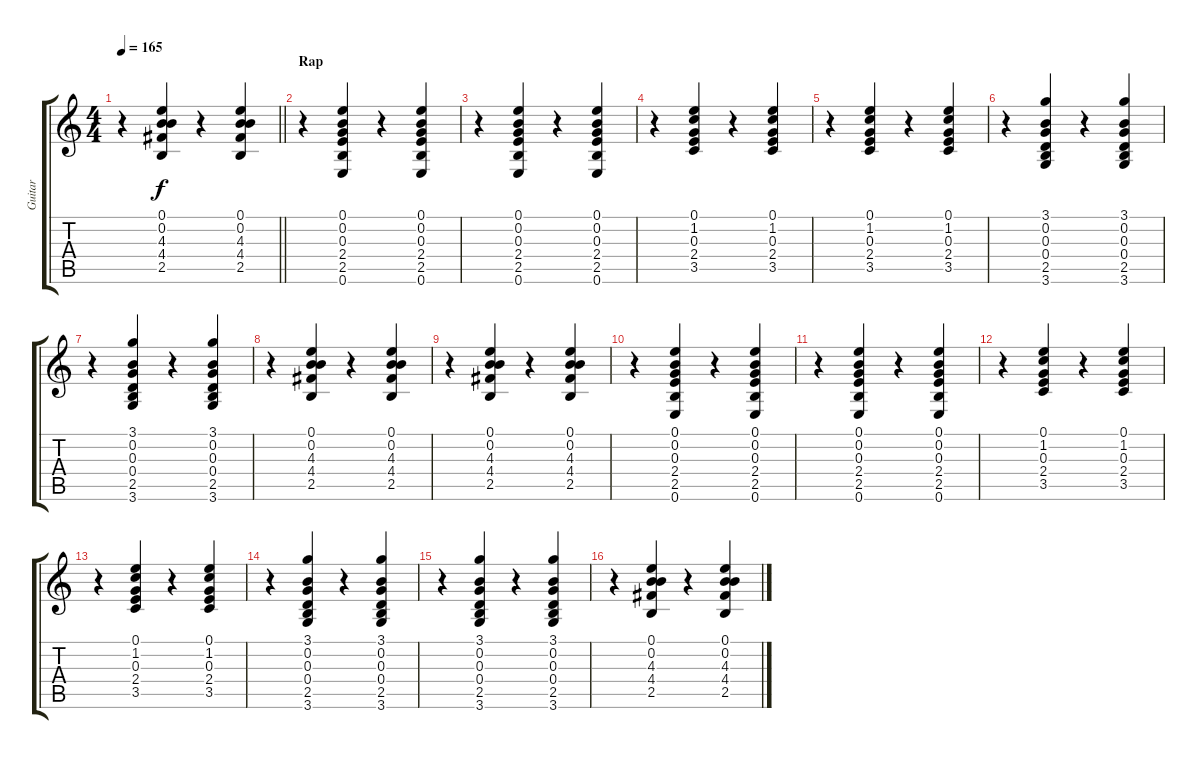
\track ("Guitar" "Guitar") {instrument electricguitarclean}
\staff {score tabs}
\tuning (E4 B3 G3 D3 A2 E2) {hide}
\ts (4 4)
\tempo 165
\clef g2
\barLineRight lightlight
\ks c
r.4{dy f} (0.1 0.2 4.3 4.4 2.5).4 r.4 (0.1 0.2 4.3 4.4 2.5).4 |
\section ("" "Rap")
r.4 (0.1 0.2 0.3 2.4 2.5 0.6).4 r.4 (0.1 0.2 0.3 2.4 2.5 0.6).4 |
r.4 (0.1 0.2 0.3 2.4 2.5 0.6).4 r.4 (0.1 0.2 0.3 2.4 2.5 0.6).4 |
r.4 (0.1 1.2 0.3 2.4 3.5).4 r.4 (0.1 1.2 0.3 2.4 3.5).4 |
r.4 (0.1 1.2 0.3 2.4 3.5).4 r.4 (0.1 1.2 0.3 2.4 3.5).4 |
r.4 (3.1 0.2 0.3 0.4 2.5 3.6).4 r.4 (3.1 0.2 0.3 0.4 2.5 3.6).4 |
r.4 (3.1 0.2 0.3 0.4 2.5 3.6).4 r.4 (3.1 0.2 0.3 0.4 2.5 3.6).4 |
r.4 (0.1 0.2 4.3 4.4 2.5).4 r.4 (0.1 0.2 4.3 4.4 2.5).4 |
r.4 (0.1 0.2 4.3 4.4 2.5).4 r.4 (0.1 0.2 4.3 4.4 2.5).4 |
r.4 (0.1 0.2 0.3 2.4 2.5 0.6).4 r.4 (0.1 0.2 0.3 2.4 2.5 0.6).4 |
r.4 (0.1 0.2 0.3 2.4 2.5 0.6).4 r.4 (0.1 0.2 0.3 2.4 2.5 0.6).4 |
r.4 (0.1 1.2 0.3 2.4 3.5).4 r.4 (0.1 1.2 0.3 2.4 3.5).4 |
r.4 (0.1 1.2 0.3 2.4 3.5).4 r.4 (0.1 1.2 0.3 2.4 3.5).4 |
r.4 (3.1 0.2 0.3 0.4 2.5 3.6).4 r.4 (3.1 0.2 0.3 0.4 2.5 3.6).4 |
r.4 (3.1 0.2 0.3 0.4 2.5 3.6).4 r.4 (3.1 0.2 0.3 0.4 2.5 3.6).4 |
r.4 (0.1 0.2 4.3 4.4 2.5).4 r.4 (0.1 0.2 4.3 4.4 2.5).4
